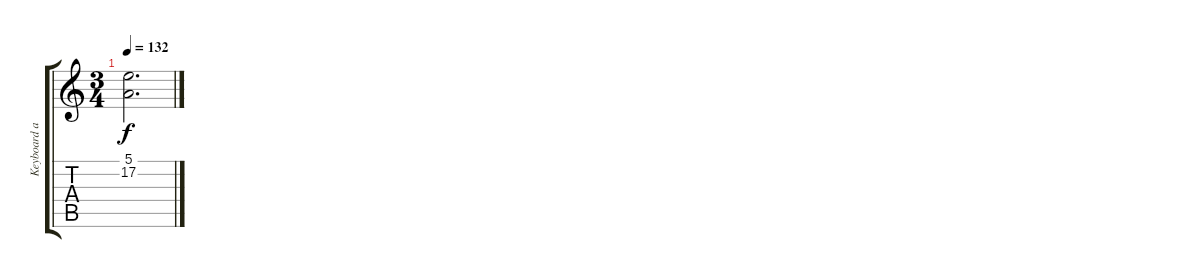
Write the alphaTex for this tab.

\track ("Keyboard akkords" "Keyboard a") {instrument stringensemble2}
\staff {score tabs}
\tuning (E4 B3 G3 D3 A2 E2) {hide}
\ts (3 4)
\tempo 132
\clef g2
\ks c
(5.1 17.2).2{d dy f}
